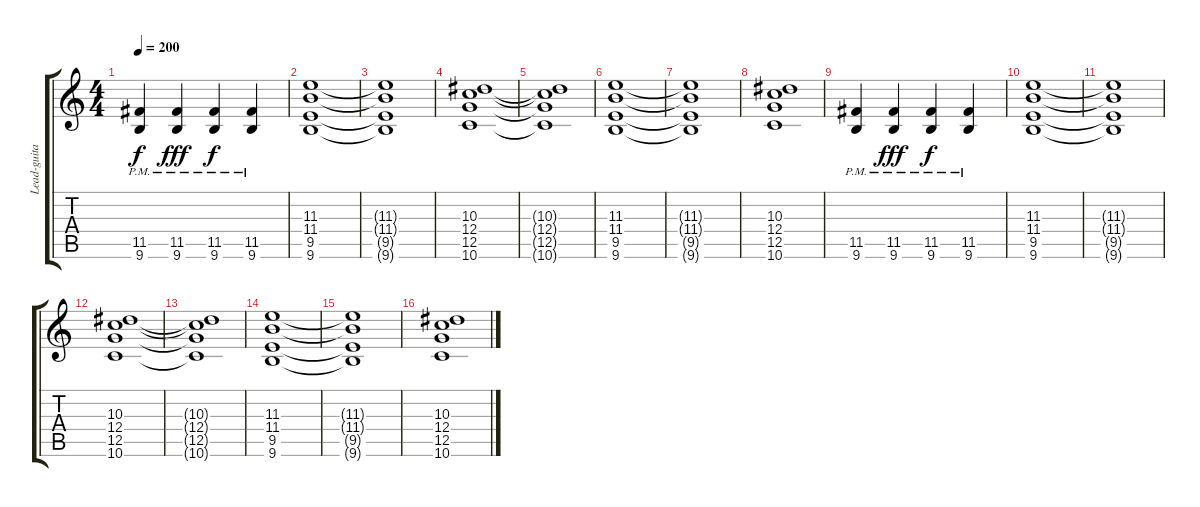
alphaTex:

\track ("Lead-guitar" "Lead-guita") {instrument distortionguitar}
\staff {score tabs}
\tuning (D4 A3 F3 C3 G2 D2) {hide}
\ts (4 4)
\tempo 200
\clef g2
\ks c
(11.5{pm} 9.6{pm}).4{dy f} (11.5{pm} 9.6{pm}).4{dy fff} (11.5{pm} 9.6{pm}).4{dy f} (11.5{pm} 9.6{pm}).4 |
(11.3 11.4 9.5 9.6).1 |
(11.3{t} 11.4{t} 9.5{t} 9.6{t}).1 |
(10.3 12.4 12.5 10.6).1 |
(10.3{t} 12.4{t} 12.5{t} 10.6{t}).1 |
(11.3 11.4 9.5 9.6).1 |
(11.3{t} 11.4{t} 9.5{t} 9.6{t}).1 |
(10.3 12.4 12.5 10.6).1 |
(11.5{pm} 9.6{pm}).4 (11.5{pm} 9.6{pm}).4{dy fff} (11.5{pm} 9.6{pm}).4{dy f} (11.5{pm} 9.6{pm}).4 |
(11.3 11.4 9.5 9.6).1 |
(11.3{t} 11.4{t} 9.5{t} 9.6{t}).1 |
(10.3 12.4 12.5 10.6).1 |
(10.3{t} 12.4{t} 12.5{t} 10.6{t}).1 |
(11.3 11.4 9.5 9.6).1 |
(11.3{t} 11.4{t} 9.5{t} 9.6{t}).1 |
(10.3 12.4 12.5 10.6).1
